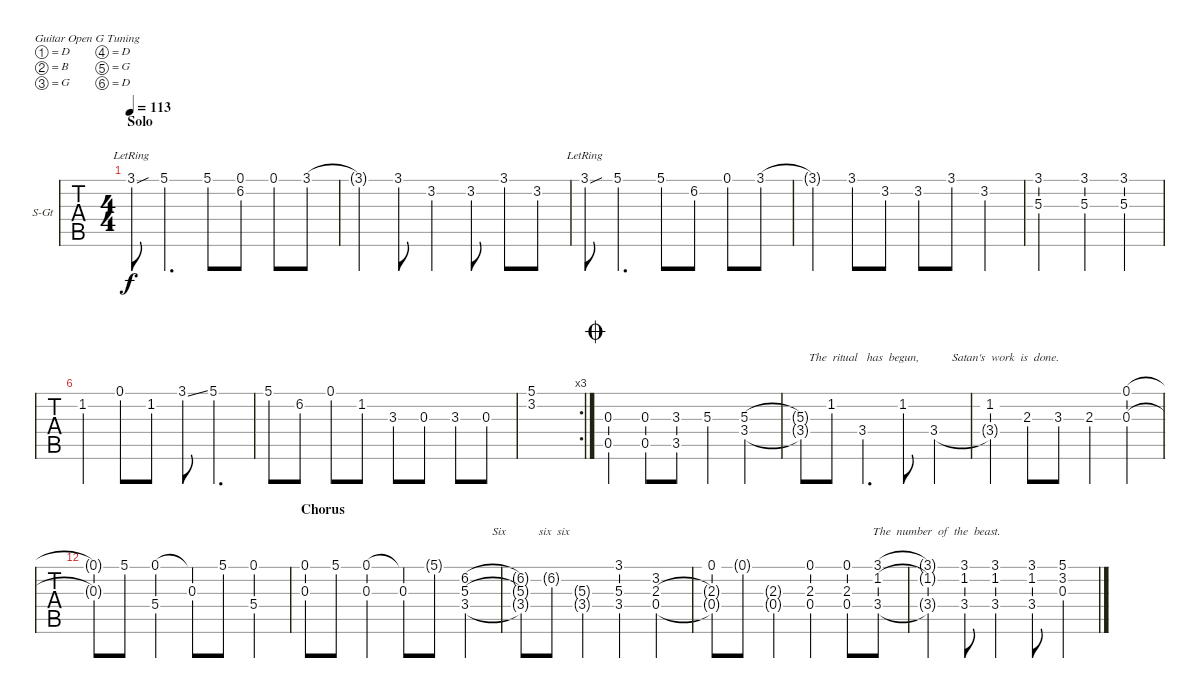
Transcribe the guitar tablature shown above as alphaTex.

\bracketExtendMode nobrackets
\firstSystemTrackNameOrientation horizontal
\otherSystemsTrackNameOrientation horizontal
\defaultBarNumberDisplay FirstOfSystem
\track ("Open G" "S-Gt") {solo instrument acousticguitarsteel}
\staff {tabs}
\tuning (D4 B3 G3 D3 G2 D2)
\ts (4 4)
\section ("" "Solo")
\tempo 113
\clef g2
\scale
0.25
\ks c
3.1{sou lr}.8{lyrics (0 "") lyrics (1 "") lyrics (2 "") lyrics (3 "") lyrics (4 "") dy f} 5.1.4{d lyrics (0 "") lyrics (1 "") lyrics (2 "") lyrics (3 "") lyrics (4 "")} 5.1.8{lyrics (0 "") lyrics (1 "") lyrics (2 "") lyrics (3 "") lyrics (4 "")} (6.2 0.1).8{lyrics (0 "") lyrics (1 "") lyrics (2 "") lyrics (3 "") lyrics (4 "")} 0.1.8{lyrics (0 "") lyrics (1 "") lyrics (2 "") lyrics (3 "") lyrics (4 "")} 3.1.8{lyrics (0 "") lyrics (1 "") lyrics (2 "") lyrics (3 "") lyrics (4 "")} |
\scale
0.25 3.1{t}.4{lyrics (0 "") lyrics (1 "") lyrics (2 "") lyrics (3 "") lyrics (4 "")} 3.1.8{lyrics (0 "") lyrics (1 "") lyrics (2 "") lyrics (3 "") lyrics (4 "")} 3.2.4{lyrics (0 "") lyrics (1 "") lyrics (2 "") lyrics (3 "") lyrics (4 "")} 3.2.8{lyrics (0 "") lyrics (1 "") lyrics (2 "") lyrics (3 "") lyrics (4 "")} 3.1.8{lyrics (0 "") lyrics (1 "") lyrics (2 "") lyrics (3 "") lyrics (4 "")} 3.2.8{lyrics (0 "") lyrics (1 "") lyrics (2 "") lyrics (3 "") lyrics (4 "")} |
\scale
0.25 3.1{sou lr}.8{lyrics (0 "") lyrics (1 "") lyrics (2 "") lyrics (3 "") lyrics (4 "")} 5.1.4{d lyrics (0 "") lyrics (1 "") lyrics (2 "") lyrics (3 "") lyrics (4 "")} 5.1.8{lyrics (0 "") lyrics (1 "") lyrics (2 "") lyrics (3 "") lyrics (4 "")} 6.2.8{lyrics (0 "") lyrics (1 "") lyrics (2 "") lyrics (3 "") lyrics (4 "")} 0.1.8{lyrics (0 "") lyrics (1 "") lyrics (2 "") lyrics (3 "") lyrics (4 "")} 3.1.8{lyrics (0 "") lyrics (1 "") lyrics (2 "") lyrics (3 "") lyrics (4 "")} |
\scale
0.25 3.1{t}.4{lyrics (0 "") lyrics (1 "") lyrics (2 "") lyrics (3 "") lyrics (4 "")} 3.1.8{lyrics (0 "") lyrics (1 "") lyrics (2 "") lyrics (3 "") lyrics (4 "")} 3.2.8{lyrics (0 "") lyrics (1 "") lyrics (2 "") lyrics (3 "") lyrics (4 "")} 3.2.8{lyrics (0 "") lyrics (1 "") lyrics (2 "") lyrics (3 "") lyrics (4 "")} 3.1.8{lyrics (0 "") lyrics (1 "") lyrics (2 "") lyrics (3 "") lyrics (4 "")} 3.2.4{lyrics (0 "") lyrics (1 "") lyrics (2 "") lyrics (3 "") lyrics (4 "")} |
\scale
0.25 (3.1 5.3).2{lyrics (0 "") lyrics (1 "") lyrics (2 "") lyrics (3 "") lyrics (4 "")} (3.1 5.3).4{lyrics (0 "") lyrics (1 "") lyrics (2 "") lyrics (3 "") lyrics (4 "")} (3.1 5.3).4{lyrics (0 "") lyrics (1 "") lyrics (2 "") lyrics (3 "") lyrics (4 "")} |
\scale
0.25 1.2.4{lyrics (0 "") lyrics (1 "") lyrics (2 "") lyrics (3 "") lyrics (4 "")} 0.1.8{lyrics (0 "") lyrics (1 "") lyrics (2 "") lyrics (3 "") lyrics (4 "")} 1.2.8{lyrics (0 "") lyrics (1 "") lyrics (2 "") lyrics (3 "") lyrics (4 "")} 3.1{ss}.8{lyrics (0 "") lyrics (1 "") lyrics (2 "") lyrics (3 "") lyrics (4 "")} 5.1.4{d lyrics (0 "") lyrics (1 "") lyrics (2 "") lyrics (3 "") lyrics (4 "")} |
\scale
0.25 5.1.8{lyrics (0 "") lyrics (1 "") lyrics (2 "") lyrics (3 "") lyrics (4 "")} 6.2.8{lyrics (0 "") lyrics (1 "") lyrics (2 "") lyrics (3 "") lyrics (4 "")} 0.1.8{lyrics (0 "") lyrics (1 "") lyrics (2 "") lyrics (3 "") lyrics (4 "")} 1.2.8{lyrics (0 "") lyrics (1 "") lyrics (2 "") lyrics (3 "") lyrics (4 "")} 3.3.8{lyrics (0 "") lyrics (1 "") lyrics (2 "") lyrics (3 "") lyrics (4 "")} 0.3.8{lyrics (0 "") lyrics (1 "") lyrics (2 "") lyrics (3 "") lyrics (4 "")} 3.3.8{lyrics (0 "") lyrics (1 "") lyrics (2 "") lyrics (3 "") lyrics (4 "")} 0.3.8{lyrics (0 "") lyrics (1 "") lyrics (2 "") lyrics (3 "") lyrics (4 "")} |
\rc 3
\scale
0.25 (5.1 3.2).1{lyrics (0 "") lyrics (1 "") lyrics (2 "") lyrics (3 "") lyrics (4 "")} |
\jump coda
\scale
0.25 (0.3 0.5).4{lyrics (0 "") lyrics (1 "") lyrics (2 "") lyrics (3 "") lyrics (4 "")} (0.3 0.5).8{lyrics (0 "") lyrics (1 "") lyrics (2 "") lyrics (3 "") lyrics (4 "")} (3.3 3.5).8{lyrics (0 "") lyrics (1 "") lyrics (2 "") lyrics (3 "") lyrics (4 "")} 5.3.4{lyrics (0 "") lyrics (1 "") lyrics (2 "") lyrics (3 "") lyrics (4 "")} (3.4 5.3).4{lyrics (0 "") lyrics (1 "") lyrics (2 "") lyrics (3 "") lyrics (4 "")} |
\scale
0.25 (3.4{t} 5.3{t}).8{lyrics (0 "") lyrics (1 "") lyrics (2 "") lyrics (3 "") lyrics (4 "")} 1.2.8{lyrics (0 "") lyrics (1 "") lyrics (2 "") lyrics (3 "") lyrics (4 "")} 3.4.4{d lyrics (0 "") lyrics (1 "") lyrics (2 "") lyrics (3 "") lyrics (4 "")} 1.2.8{lyrics (0 "") lyrics (1 "") lyrics (2 "") lyrics (3 "") lyrics (4 "")} 3.4.4{lyrics (0 "") lyrics (1 "") lyrics (2 "The  ritual   has  begun,           Satan's  work  is  done.  ") lyrics (3 "") lyrics (4 "")} |
\scale
0.25 (3.4{t} 1.2).4{lyrics (0 "") lyrics (1 "") lyrics (2 "") lyrics (3 "") lyrics (4 "")} 2.3.8{lyrics (0 "") lyrics (1 "") lyrics (2 "") lyrics (3 "") lyrics (4 "")} 3.3.8{lyrics (0 "") lyrics (1 "") lyrics (2 "") lyrics (3 "") lyrics (4 "")} 2.3.4{lyrics (0 "") lyrics (1 "") lyrics (2 "") lyrics (3 "") lyrics (4 "")} (0.1 0.3).4{lyrics (0 "") lyrics (1 "") lyrics (2 "") lyrics (3 "") lyrics (4 "")} |
\scale
0.25 (0.3{t} 0.1{t}).8{lyrics (0 "") lyrics (1 "") lyrics (2 "") lyrics (3 "") lyrics (4 "")} 5.1.8{lyrics (0 "") lyrics (1 "") lyrics (2 "") lyrics (3 "") lyrics (4 "")} (5.4 0.1).4{lyrics (0 "") lyrics (1 "") lyrics (2 "") lyrics (3 "") lyrics (4 "")} (0.1{t} 0.3).8{lyrics (0 "") lyrics (1 "") lyrics (2 "") lyrics (3 "") lyrics (4 "")} 5.1.8{lyrics (0 "") lyrics (1 "") lyrics (2 "") lyrics (3 "") lyrics (4 "")} (5.4 0.1).4{lyrics (0 "") lyrics (1 "") lyrics (2 "") lyrics (3 "") lyrics (4 "")} |
\section ("" "Chorus")
\scale
0.25 (0.3 0.1).8{lyrics (0 "") lyrics (1 "") lyrics (2 "") lyrics (3 "") lyrics (4 "")} 5.1.8{lyrics (0 "") lyrics (1 "") lyrics (2 "") lyrics (3 "") lyrics (4 "")} (0.1 0.3).4{lyrics (0 "") lyrics (1 "") lyrics (2 "") lyrics (3 "") lyrics (4 "")} (0.1{t} 0.3).8{lyrics (0 "") lyrics (1 "") lyrics (2 "") lyrics (3 "") lyrics (4 "")} 5.1{g}.8{lyrics (0 "") lyrics (1 "") lyrics (2 "") lyrics (3 "") lyrics (4 "")} (6.2 5.3 3.4).4{lyrics (0 "") lyrics (1 "") lyrics (2 "") lyrics (3 "") lyrics (4 "")} |
\scale
0.25 (6.2{t} 5.3{t} 3.4{t}).8{lyrics (0 "") lyrics (1 "") lyrics (2 "       Six           six  six ") lyrics (3 "") lyrics (4 "")} 6.2{g}.8{lyrics (0 "") lyrics (1 "") lyrics (2 "") lyrics (3 "") lyrics (4 "")} (5.3{g} 3.4{g}).4{lyrics (0 "") lyrics (1 "") lyrics (2 "") lyrics (3 "") lyrics (4 "")} (5.3 3.4 3.1).4{lyrics (0 "") lyrics (1 "") lyrics (2 "") lyrics (3 "") lyrics (4 "")} (0.4 2.3 3.2).4{lyrics (0 "") lyrics (1 "") lyrics (2 "") lyrics (3 "") lyrics (4 "")} |
\scale
0.25 (0.4{t} 2.3{t} 0.1).8{lyrics (0 "") lyrics (1 "") lyrics (2 "") lyrics (3 "") lyrics (4 "")} 0.1{g}.8{lyrics (0 "") lyrics (1 "") lyrics (2 "") lyrics (3 "") lyrics (4 "")} (2.3{g} 0.4{g}).4{lyrics (0 "") lyrics (1 "") lyrics (2 "") lyrics (3 "") lyrics (4 "")} (0.4 2.3 0.1).4{lyrics (0 "") lyrics (1 "") lyrics (2 "") lyrics (3 "") lyrics (4 "")} (0.4 2.3 0.1).8{lyrics (0 "") lyrics (1 "") lyrics (2 "") lyrics (3 "") lyrics (4 "")} (3.4 1.2 3.1).8{lyrics (0 "") lyrics (1 "") lyrics (2 "") lyrics (3 "") lyrics (4 "")} |
\scale
0.25 (3.4{t} 1.2{t} 3.1{t}).4{lyrics (0 "") lyrics (1 "") lyrics (2 "      The  number  of  the  beast.") lyrics (3 "") lyrics (4 "")} (3.4 1.2 3.1).8{lyrics (0 "") lyrics (1 "") lyrics (2 "") lyrics (3 "") lyrics (4 "")} (3.4 1.2 3.1).4{lyrics (0 "") lyrics (1 "") lyrics (2 "") lyrics (3 "") lyrics (4 "")} (3.4 1.2 3.1).8{lyrics (0 "") lyrics (1 "") lyrics (2 "") lyrics (3 "") lyrics (4 "")} (0.3 3.2 5.1).4{lyrics (0 "") lyrics (1 "") lyrics (2 "") lyrics (3 "") lyrics (4 "")}
